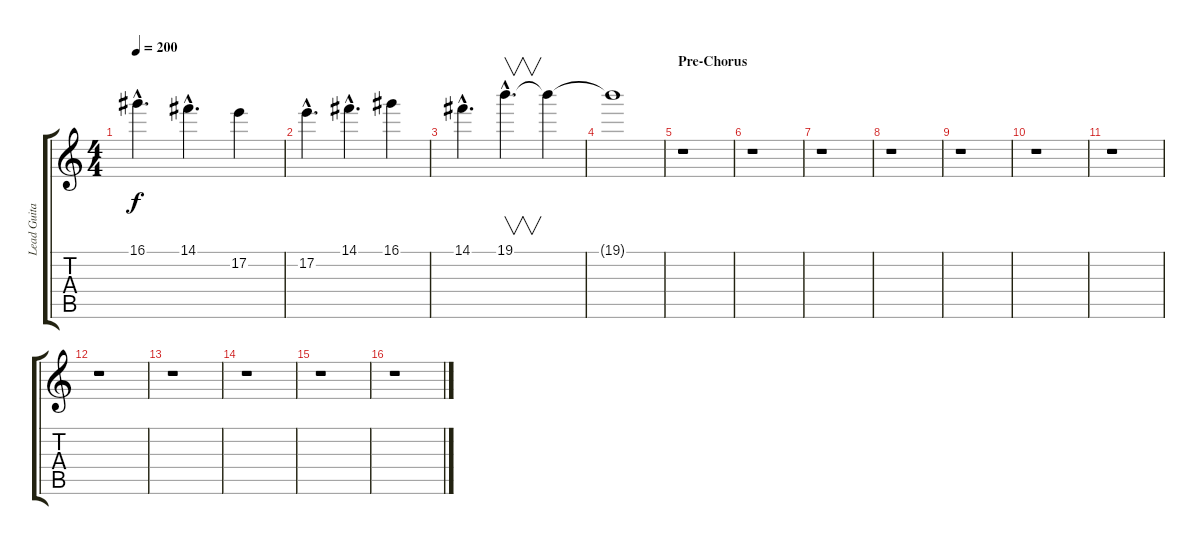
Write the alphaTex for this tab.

\track ("Lead Guitar (Li)" "Lead Guita") {instrument distortionguitar}
\staff {score tabs}
\tuning (E4 B3 G3 D3 A2 E2) {hide}
\ts (4 4)
\tempo 200
\clef g2
\ks c
16.1{hac}.4{d dy f} 14.1{hac}.4{d} 17.2.4 |
17.2{hac}.4{d} 14.1{hac}.4{d} 16.1.4 |
14.1{hac}.4{d} 19.1{hac}.4{v d} 19.1{t}.4 |
19.1{t}.1 |
\section ("" "Pre-Chorus")
r.1 |
r.1 |
r.1 |
r.1 |
r.1 |
r.1 |
r.1 |
r.1 |
r.1 |
r.1 |
r.1 |
r.1
